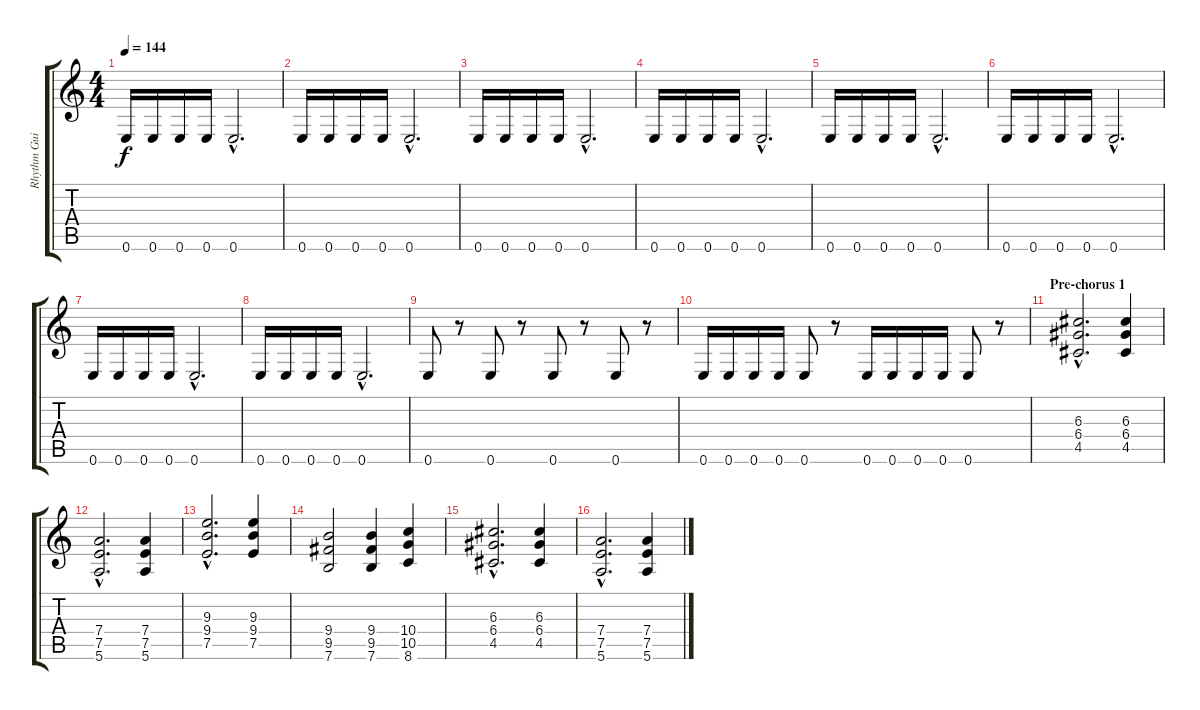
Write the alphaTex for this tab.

\track ("Rhythm Guitar 2" "Rhythm Gui") {instrument overdrivenguitar}
\staff {score tabs}
\tuning (E4 B3 G3 D3 A2 E2) {hide}
\ts (4 4)
\tempo 144
\clef g2
\ks c
0.6.16{dy f} 0.6.16 0.6.16 0.6.16 0.6{hac}.2{d} |
0.6.16 0.6.16 0.6.16 0.6.16 0.6{hac}.2{d} |
0.6.16 0.6.16 0.6.16 0.6.16 0.6{hac}.2{d} |
0.6.16 0.6.16 0.6.16 0.6.16 0.6{hac}.2{d} |
0.6.16 0.6.16 0.6.16 0.6.16 0.6{hac}.2{d} |
0.6.16 0.6.16 0.6.16 0.6.16 0.6{hac}.2{d} |
0.6.16 0.6.16 0.6.16 0.6.16 0.6{hac}.2{d} |
0.6.16 0.6.16 0.6.16 0.6.16 0.6{hac}.2{d} |
0.6.8 r.8 0.6.8 r.8 0.6.8 r.8 0.6.8 r.8 |
0.6.16 0.6.16 0.6.16 0.6.16 0.6.8 r.8 0.6.16 0.6.16 0.6.16 0.6.16 0.6.8 r.8 |
\section ("" "Pre-chorus 1")
(6.3{hac} 6.4{hac} 4.5{hac}).2{d} (6.3 6.4 4.5).4 |
(7.4{hac} 7.5{hac} 5.6{hac}).2{d} (7.4 7.5 5.6).4 |
(9.3{hac} 9.4{hac} 7.5{hac}).2{d} (9.3 9.4 7.5).4 |
(9.4 9.5 7.6).2 (9.4 9.5 7.6).4 (10.4 10.5 8.6).4 |
(6.3{hac} 6.4{hac} 4.5{hac}).2{d} (6.3 6.4 4.5).4 |
(7.4{hac} 7.5{hac} 5.6{hac}).2{d} (7.4 7.5 5.6).4
